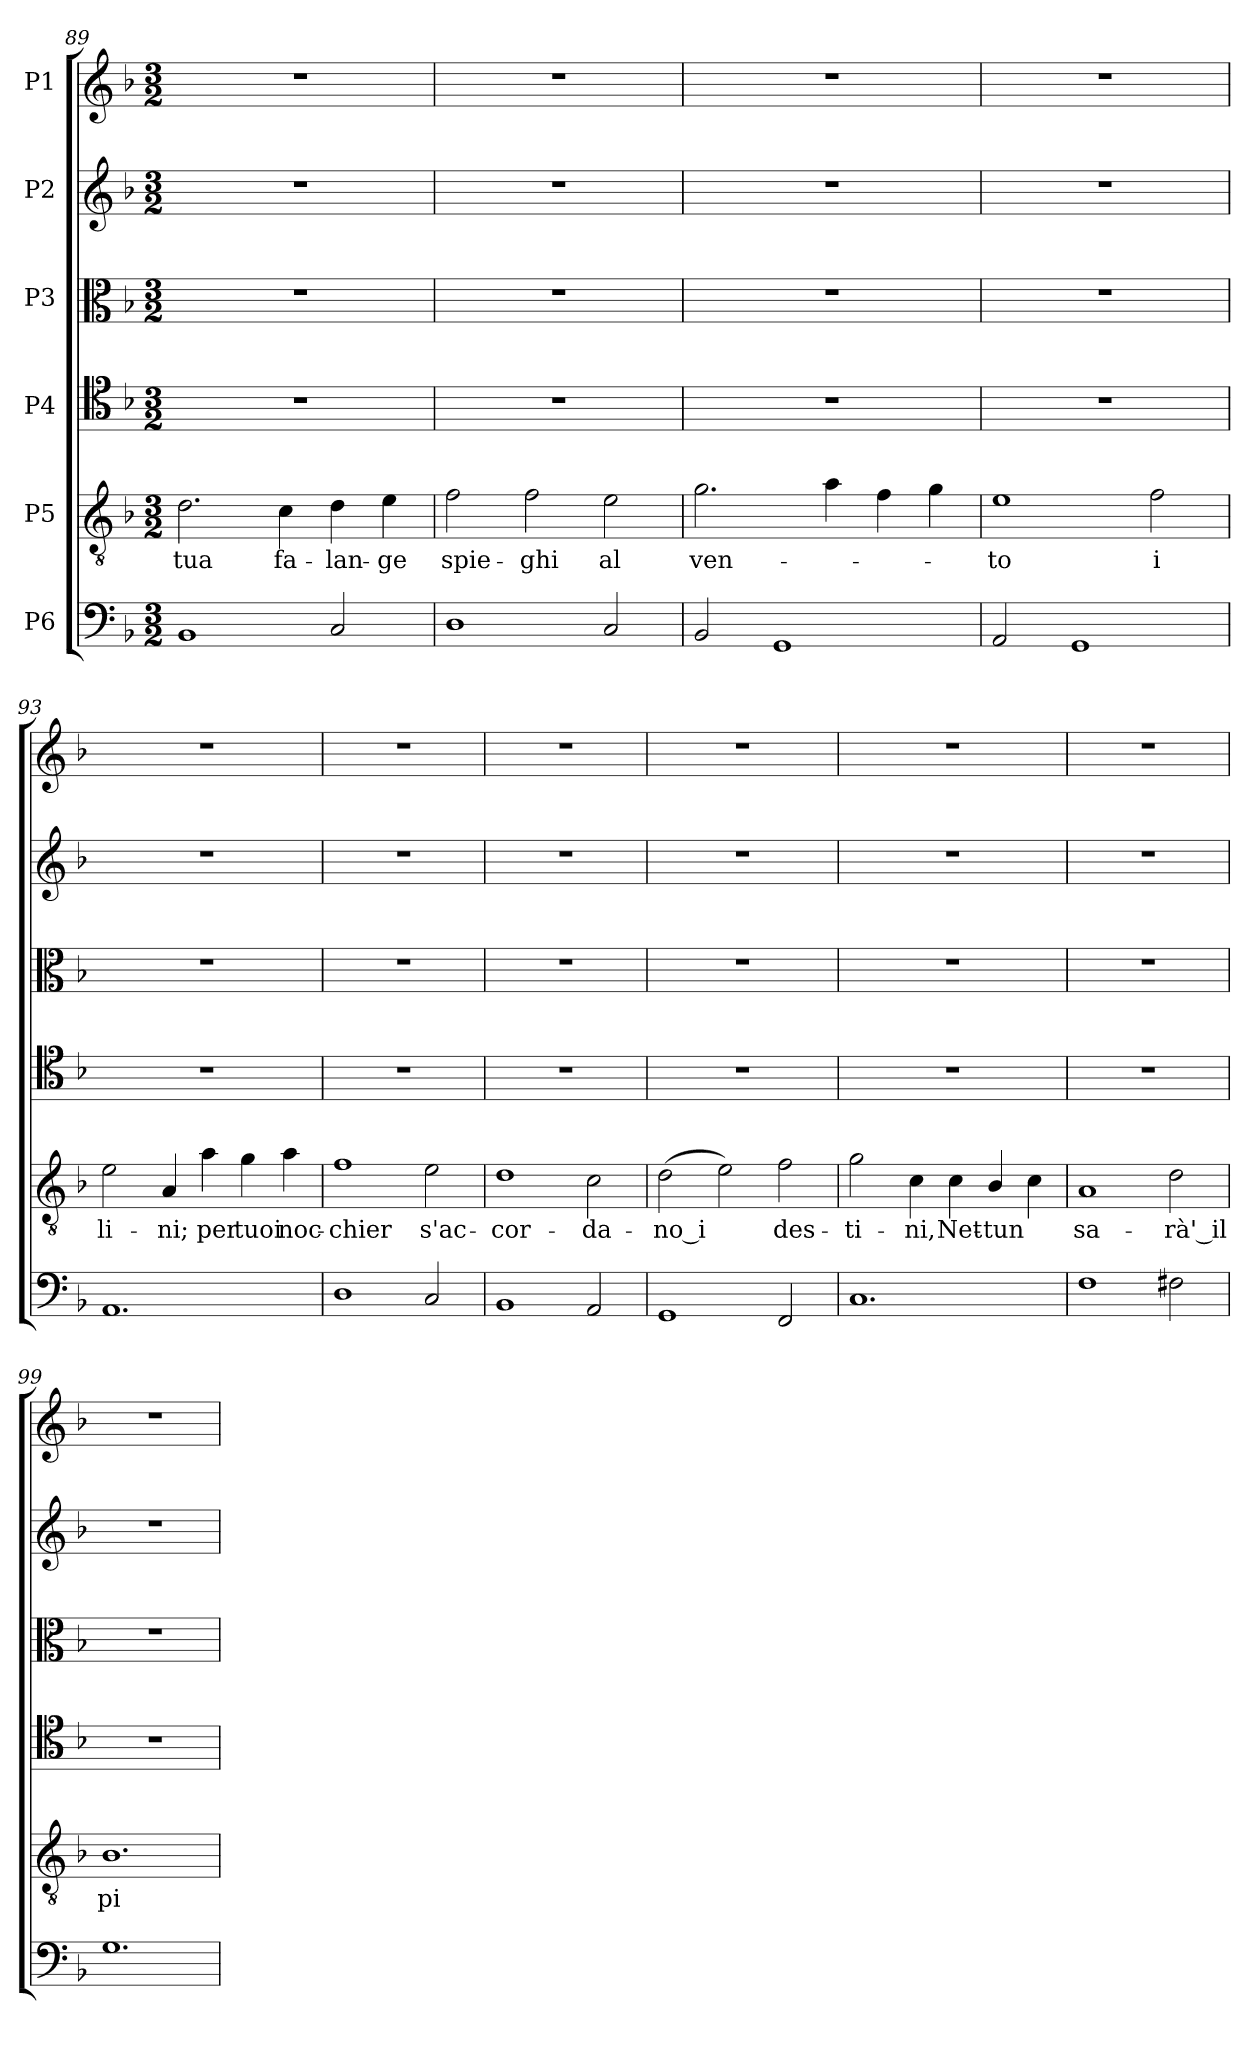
**kern	**kern	**text	**kern	**kern	**kern	**kern
*part6	*part5	*part5	*part4	*part3	*part2	*part1
*staff6	*staff5	*staff5	*staff4	*staff3	*staff2	*staff1
*I"P6	*I"P5	*	*I"P4	*I"P3	*I"P2	*I"P1
!!LO:LB:g=z
*clefF4	*clefGv2	*	*clefC4	*clefC3	*clefG2	*clefG2
*	*ITrd7c12	*	*	*	*	*
*k[b-]	*k[b-]	*	*k[b-]	*k[b-]	*k[b-]	*k[b-]
*F:	*F:	*	*F:	*F:	*F:	*F:
*M3/2	*M3/2	*	*M3/2	*M3/2	*M3/2	*M3/2
=89	=89	=89	=89	=89	=89	=89
!	!	!LO:LY:b:color=#000000	!LO:N:vis=1	!LO:N:vis=1	!LO:N:vis=1	!LO:N:vis=1
1BB-i	2.Di\	tua	1.r	1.r	1.r	1.r
!	!	!LO:LY:b:color=#000000	!	!	!	!
.	4Ci\	fa-	.	.	.	.
!	!	!LO:LY:b:color=#000000	!	!	!	!
2Ci/	4Di\	-lan-	.	.	.	.
!	!	!LO:LY:b:color=#000000	!	!	!	!
.	4Ei\	-ge	.	.	.	.
=90	=90	=90	=90	=90	=90	=90
!	!	!LO:LY:b:color=#000000	!LO:N:vis=1	!LO:N:vis=1	!LO:N:vis=1	!LO:N:vis=1
1Di	2Fi\	spie-	1.r	1.r	1.r	1.r
!	!	!LO:LY:b:color=#000000	!	!	!	!
.	2Fi\	-ghi	.	.	.	.
!	!	!LO:LY:b:color=#000000	!	!	!	!
2Ci/	2Ei\	al	.	.	.	.
=91	=91	=91	=91	=91	=91	=91
!	!	!LO:LY:b:color=#000000	!LO:N:vis=1	!LO:N:vis=1	!LO:N:vis=1	!LO:N:vis=1
2BB-i/	2.Gi\	ven-	1.r	1.r	1.r	1.r
1GGi	.	.	.	.	.	.
.	4Ai\	.	.	.	.	.
.	4Fi\	.	.	.	.	.
.	4Gi\	.	.	.	.	.
=92	=92	=92	=92	=92	=92	=92
!	!	!LO:LY:b:color=#000000	!LO:N:vis=1	!LO:N:vis=1	!LO:N:vis=1	!LO:N:vis=1
2AAi/	1Ei	-to	1.r	1.r	1.r	1.r
1GGi	.	.	.	.	.	.
!	!	!LO:LY:b:color=#000000	!	!	!	!
.	2Fi\	i	.	.	.	.
=93	=93	=93	=93	=93	=93	=93
!	!	!LO:LY:b:color=#000000	!LO:N:vis=1	!LO:N:vis=1	!LO:N:vis=1	!LO:N:vis=1
1.AAi	2Ei\	li-	1.r	1.r	1.r	1.r
!	!	!LO:LY:b:color=#000000	!	!	!	!
.	4AAi/	-ni;	.	.	.	.
!	!	!LO:LY:b:color=#000000	!	!	!	!
.	4Ai\	per	.	.	.	.
!	!	!LO:LY:b:color=#000000	!	!	!	!
.	4Gi\	tuoi	.	.	.	.
!	!	!LO:LY:b:color=#000000	!	!	!	!
.	4Ai\	noc-	.	.	.	.
=94	=94	=94	=94	=94	=94	=94
!	!	!LO:LY:b:color=#000000	!LO:N:vis=1	!LO:N:vis=1	!LO:N:vis=1	!LO:N:vis=1
1Di	1Fi	-chier	1.r	1.r	1.r	1.r
!	!	!LO:LY:b:color=#000000	!	!	!	!
2Ci/	2Ei\	s'ac-	.	.	.	.
!!LO:LB:g=z
=95	=95	=95	=95	=95	=95	=95
!	!	!LO:LY:b:color=#000000	!LO:N:vis=1	!LO:N:vis=1	!LO:N:vis=1	!LO:N:vis=1
1BB-i	1Di	-cor-	1.r	1.r	1.r	1.r
!	!	!LO:LY:b:color=#000000	!	!	!	!
2AAi/	2Ci\	-da-	.	.	.	.
=96	=96	=96	=96	=96	=96	=96
!	!	!LO:LY:b:color=#000000	!LO:N:vis=1	!LO:N:vis=1	!LO:N:vis=1	!LO:N:vis=1
1GGi	(2Di\	-no_i	1.r	1.r	1.r	1.r
.	2Ei\)	.	.	.	.	.
!	!	!LO:LY:b:color=#000000	!	!	!	!
2FFi/	2Fi\	des-	.	.	.	.
=97	=97	=97	=97	=97	=97	=97
!	!	!LO:LY:b:color=#000000	!LO:N:vis=1	!LO:N:vis=1	!LO:N:vis=1	!LO:N:vis=1
1.Ci	2Gi\	-ti-	1.r	1.r	1.r	1.r
!	!	!LO:LY:b:color=#000000	!	!	!	!
.	4Ci\	-ni,	.	.	.	.
!	!	!LO:LY:b:color=#000000	!	!	!	!
.	4Ci\	Net-	.	.	.	.
!	!	!LO:LY:b:color=#000000	!	!	!	!
.	4BB-i/	-tun	.	.	.	.
.	4Ci\	.	.	.	.	.
=98	=98	=98	=98	=98	=98	=98
!	!	!LO:LY:b:color=#000000	!LO:N:vis=1	!LO:N:vis=1	!LO:N:vis=1	!LO:N:vis=1
1Fi	1AAi	sa-	1.r	1.r	1.r	1.r
!	!	!LO:LY:b:color=#000000	!	!	!	!
2F#Xi\	2Di\	-rà'_il	.	.	.	.
!!LO:LB:g=z
=99	=99	=99	=99	=99	=99	=99
!	!	!LO:LY:b:color=#000000	!LO:N:vis=1	!LO:N:vis=1	!LO:N:vis=1	!LO:N:vis=1
1.Gi	1.BB-i	pi-	1.r	1.r	1.r	1.r
=	=	=	=	=	=	=
*-	*-	*-	*-	*-	*-	*-
